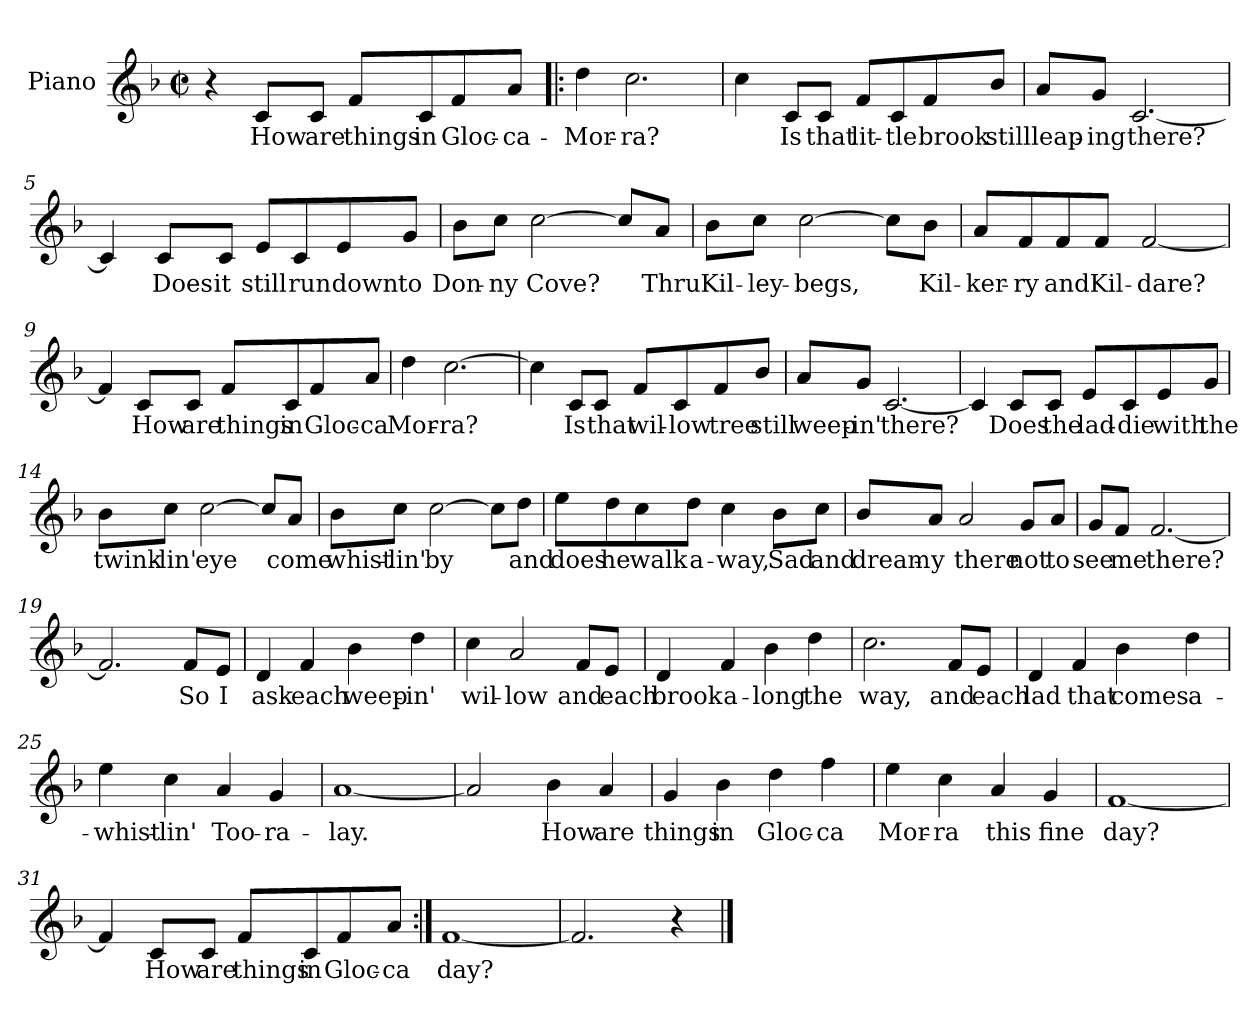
**kern	**text
*part1	*part1
*staff1	*staff1
*I"Piano	*
*I'Pno.	*
*clefG2	*
*k[b-]	*
*F:	*
*M2/2	*
*met(c|)	*
=1	=1
4r	.
8c/L	How
8c/J	are
8f/L	things
8c/	in
8f/	Gloc-
8a/J	-ca-
=2!|:	=2!|:
4dd\	-Mor-
2.cc\	-ra?
=3	=3
4cc\	.
8c/L	Is
8c/J	that
8f/L	lit-
8c/	-tle
8f/	brook
8b-/J	still
=4	=4
8a/L	leap-
8g/J	-ing
[2.c/	there?
!!LO:LB:g=z
=5	=5
4c/]	.
8c/L	Does
8c/J	it
8e/L	still
8c/	run
8e/	down
8g/J	to
=6	=6
8b-\L	Don-
8cc\J	-ny
[2cc\	Cove?
8cc/L]	.
8a/J	Thru
=7	=7
8b-\L	Kil-
8cc\J	-ley-
[2cc\	-begs,
8cc\L]	.
8b-\J	Kil-
=8	=8
8a/L	-ker-
8f/	-ry
8f/	and
8f/J	Kil-
[2f/	-dare?
!!LO:LB:g=z
=9	=9
4f/]	.
8c/L	How
8c/J	are
8f/L	things
8c/	in
8f/	Gloc-
8a/J	-ca
=10	=10
4dd\	Mor-
[2.cc\	-ra?
=11	=11
4cc\]	.
8c/L	Is
8c/J	that
8f/L	wil-
8c/	-low
8f/	tree
8b-/J	still
=12	=12
8a/L	weep-
8g/J	-in'
[2.c/	there?
!!LO:LB:g=z
=13	=13
4c/]	.
8c/L	Does
8c/J	the
8e/L	lad-
8c/	-die
8e/	with
8g/J	the
=14	=14
8b-\L	twink-
8cc\J	-lin'
[2cc\	eye
8cc/L]	.
8a/J	come
=15	=15
8b-\L	whist-
8cc\J	-lin'
[2cc\	by
8cc\L]	.
8dd\J	and
!!LO:LB:g=z
=16	=16
8ee\L	does
8dd\	he
8cc\	walk
8dd\J	a-
4cc\	-way,
8b-\L	Sad
8cc\J	and
=17	=17
8b-/L	dream-
8a/J	-y
2a/	there
8g/L	not
8a/J	to
=18	=18
8g/L	see
8f/J	me
[2.f/	there?
=19	=19
2.f/]	.
8f/L	So
8e/J	I
!!LO:LB:g=z
=20	=20
4d/	ask
4f/	each
4b-\	weep-
4dd\	-in'
=21	=21
4cc\	wil-
2a/	-low
8f/L	and
8e/J	each
=22	=22
4d/	brook
4f/	a-
4b-\	-long
4dd\	the
=23	=23
2.cc\	way,
8f/L	and
8e/J	each
!!LO:LB:g=z
=24	=24
4d/	lad
4f/	that
4b-\	comes
4dd\	a-
=25	=25
4ee\	-whist-
4cc\	-lin'
4a/	Too-
4g/	-ra-
=26	=26
[1a	-lay.
=27	=27
2a/]	.
4b-\	How
4a/	are
=28	=28
4g/	things
4b-\	in
4dd\	Gloc-
4ff\	-ca
!!LO:LB:g=z
=29	=29
4ee\	Mor-
4cc\	-ra
4a/	this
4g/	fine
=30	=30
[1f	day?
=31	=31
4f/]	.
8c/L	How
8c/J	are
8f/L	things
8c/	in
8f/	Gloc-
8a/J	-ca
=32:|!	=32:|!
[1f	day?
=33	=33
2.f/]	.
4r	.
==	==
*-	*-
